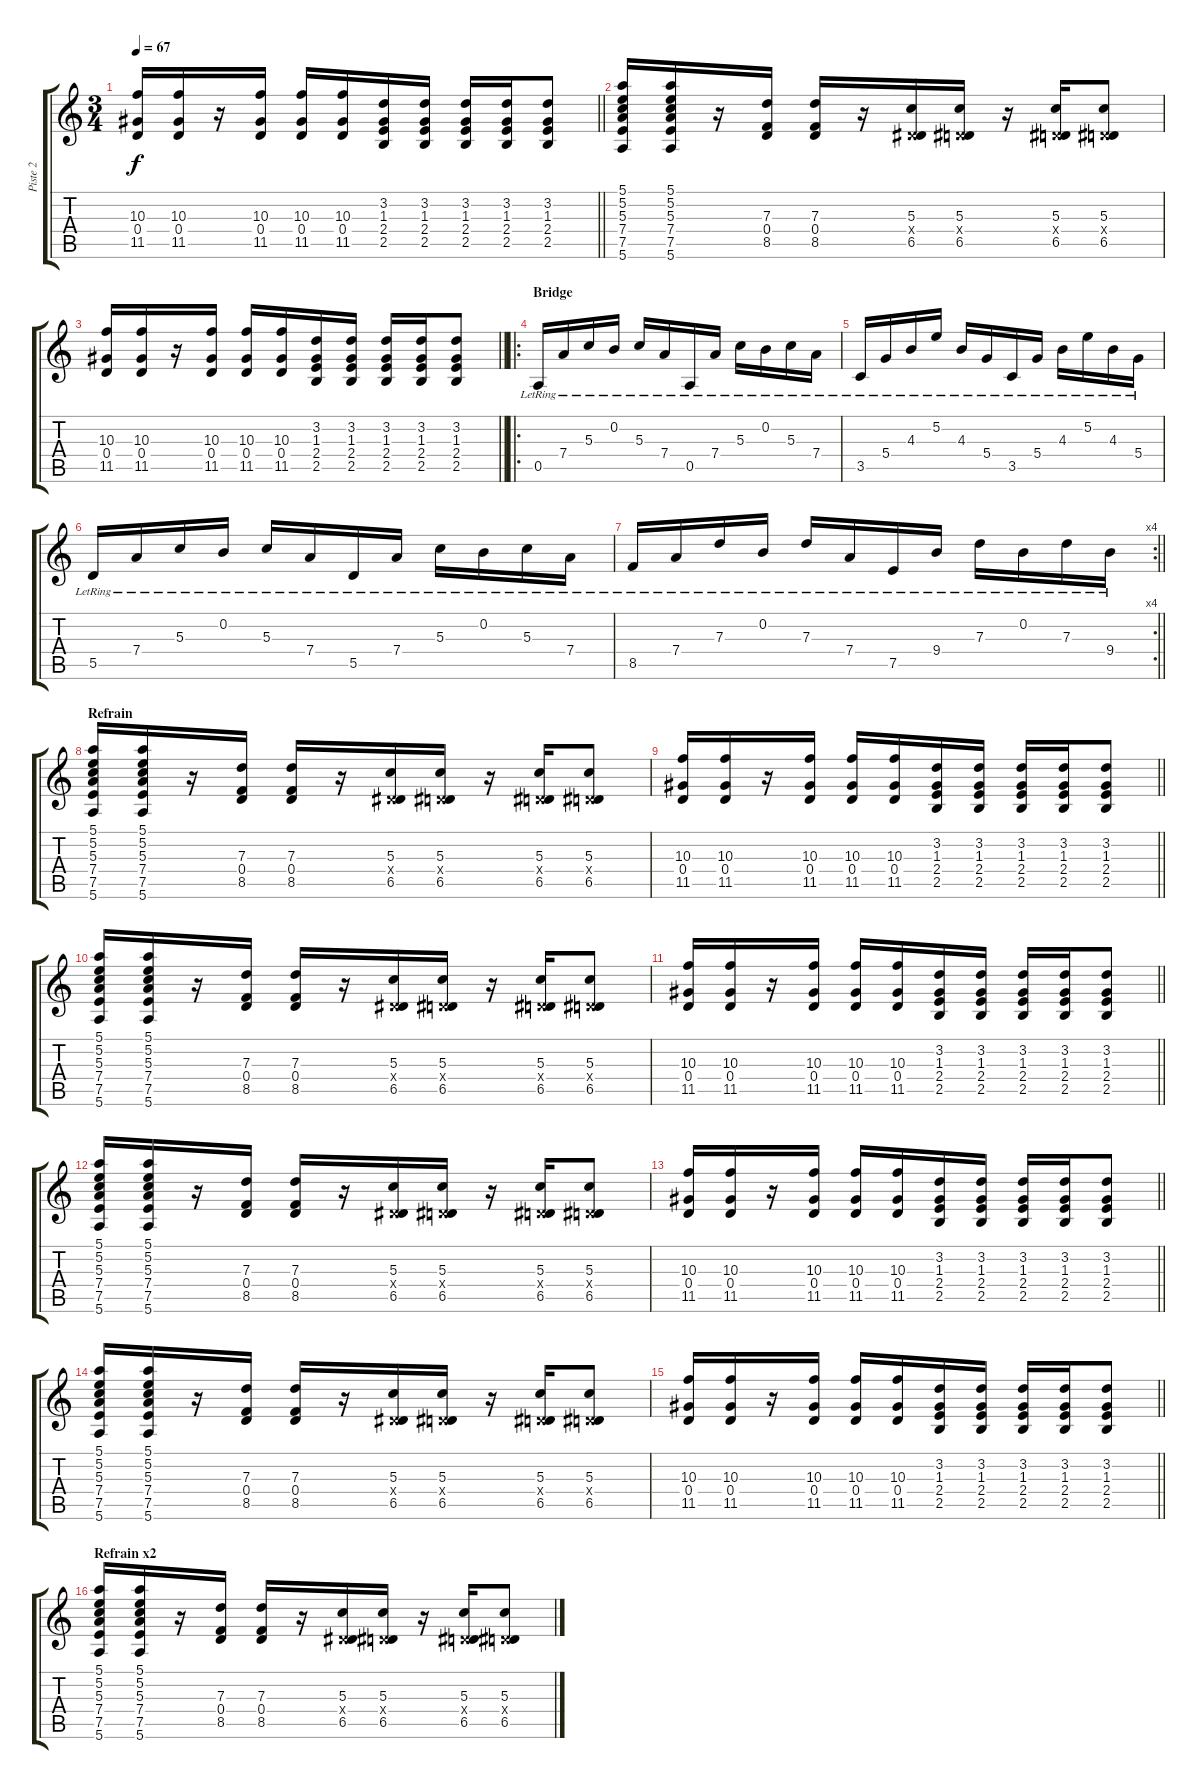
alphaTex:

\track ("Piste 2" "Piste 2") {instrument acousticguitarsteel}
\staff {score tabs}
\tuning (E4 B3 G3 D3 A2 E2) {hide}
\ts (3 4)
\tempo 67
\clef g2
\barLineRight lightlight
\ks c
(10.3 0.4 11.5).16{dy f} (10.3 0.4 11.5).16 r.16 (10.3 0.4 11.5).16 (10.3 0.4 11.5).16 (10.3 0.4 11.5).16 (3.2 1.3 2.4 2.5).16 (3.2 1.3 2.4 2.5).16 (3.2 1.3 2.4 2.5).16 (3.2 1.3 2.4 2.5).16 (3.2 1.3 2.4 2.5).8 |
(5.1 5.2 5.3 7.4 7.5 5.6).16 (5.1 5.2 5.3 7.4 7.5 5.6).16 r.16 (7.3 0.4 8.5).16 (7.3 0.4 8.5).16 r.16 (5.3 0.4{x} 6.5).16 (5.3 0.4{x} 6.5).16 r.16 (5.3 0.4{x} 6.5).16 (5.3 0.4{x} 6.5).8 |
\barLineRight lightlight
(10.3 0.4 11.5).16 (10.3 0.4 11.5).16 r.16 (10.3 0.4 11.5).16 (10.3 0.4 11.5).16 (10.3 0.4 11.5).16 (3.2 1.3 2.4 2.5).16 (3.2 1.3 2.4 2.5).16 (3.2 1.3 2.4 2.5).16 (3.2 1.3 2.4 2.5).16 (3.2 1.3 2.4 2.5).8 |
\ro
\section ("" "Bridge")
0.5{lr}.16{instrument acousticguitarsteel} 7.4{lr}.16 5.3{lr}.16 0.2{lr}.16 5.3{lr}.16 7.4{lr}.16 0.5{lr}.16 7.4{lr}.16 5.3{lr}.16 0.2{lr}.16 5.3{lr}.16 7.4{lr}.16 |
3.5{lr}.16 5.4{lr}.16 4.3{lr}.16 5.2{lr}.16 4.3{lr}.16 5.4{lr}.16 3.5{lr}.16 5.4{lr}.16 4.3{lr}.16 5.2{lr}.16 4.3{lr}.16 5.4{lr}.16 |
5.5{lr}.16 7.4{lr}.16 5.3{lr}.16 0.2{lr}.16 5.3{lr}.16 7.4{lr}.16 5.5{lr}.16 7.4{lr}.16 5.3{lr}.16 0.2{lr}.16 5.3{lr}.16 7.4{lr}.16 |
\rc 4
\barLineRight lightlight
8.5{lr}.16 7.4{lr}.16 7.3{lr}.16 0.2{lr}.16 7.3{lr}.16 7.4{lr}.16 7.5{lr}.16 9.4{lr}.16 7.3{lr}.16 0.2{lr}.16 7.3{lr}.16 9.4{lr}.16 |
\section ("" "Refrain")
(5.1 5.2 5.3 7.4 7.5 5.6).16{instrument distortionguitar} (5.1 5.2 5.3 7.4 7.5 5.6).16 r.16 (7.3 0.4 8.5).16 (7.3 0.4 8.5).16 r.16 (5.3 0.4{x} 6.5).16 (5.3 0.4{x} 6.5).16 r.16 (5.3 0.4{x} 6.5).16 (5.3 0.4{x} 6.5).8 |
\barLineRight lightlight
(10.3 0.4 11.5).16 (10.3 0.4 11.5).16 r.16 (10.3 0.4 11.5).16 (10.3 0.4 11.5).16 (10.3 0.4 11.5).16 (3.2 1.3 2.4 2.5).16 (3.2 1.3 2.4 2.5).16 (3.2 1.3 2.4 2.5).16 (3.2 1.3 2.4 2.5).16 (3.2 1.3 2.4 2.5).8 |
(5.1 5.2 5.3 7.4 7.5 5.6).16 (5.1 5.2 5.3 7.4 7.5 5.6).16 r.16 (7.3 0.4 8.5).16 (7.3 0.4 8.5).16 r.16 (5.3 0.4{x} 6.5).16 (5.3 0.4{x} 6.5).16 r.16 (5.3 0.4{x} 6.5).16 (5.3 0.4{x} 6.5).8 |
\barLineRight lightlight
(10.3 0.4 11.5).16 (10.3 0.4 11.5).16 r.16 (10.3 0.4 11.5).16 (10.3 0.4 11.5).16 (10.3 0.4 11.5).16 (3.2 1.3 2.4 2.5).16 (3.2 1.3 2.4 2.5).16 (3.2 1.3 2.4 2.5).16 (3.2 1.3 2.4 2.5).16 (3.2 1.3 2.4 2.5).8 |
(5.1 5.2 5.3 7.4 7.5 5.6).16 (5.1 5.2 5.3 7.4 7.5 5.6).16 r.16 (7.3 0.4 8.5).16 (7.3 0.4 8.5).16 r.16 (5.3 0.4{x} 6.5).16 (5.3 0.4{x} 6.5).16 r.16 (5.3 0.4{x} 6.5).16 (5.3 0.4{x} 6.5).8 |
\barLineRight lightlight
(10.3 0.4 11.5).16 (10.3 0.4 11.5).16 r.16 (10.3 0.4 11.5).16 (10.3 0.4 11.5).16 (10.3 0.4 11.5).16 (3.2 1.3 2.4 2.5).16 (3.2 1.3 2.4 2.5).16 (3.2 1.3 2.4 2.5).16 (3.2 1.3 2.4 2.5).16 (3.2 1.3 2.4 2.5).8 |
(5.1 5.2 5.3 7.4 7.5 5.6).16 (5.1 5.2 5.3 7.4 7.5 5.6).16 r.16 (7.3 0.4 8.5).16 (7.3 0.4 8.5).16 r.16 (5.3 0.4{x} 6.5).16 (5.3 0.4{x} 6.5).16 r.16 (5.3 0.4{x} 6.5).16 (5.3 0.4{x} 6.5).8 |
\barLineRight lightlight
(10.3 0.4 11.5).16 (10.3 0.4 11.5).16 r.16 (10.3 0.4 11.5).16 (10.3 0.4 11.5).16 (10.3 0.4 11.5).16 (3.2 1.3 2.4 2.5).16 (3.2 1.3 2.4 2.5).16 (3.2 1.3 2.4 2.5).16 (3.2 1.3 2.4 2.5).16 (3.2 1.3 2.4 2.5).8 |
\section ("" "Refrain x2")
(5.1 5.2 5.3 7.4 7.5 5.6).16 (5.1 5.2 5.3 7.4 7.5 5.6).16 r.16 (7.3 0.4 8.5).16 (7.3 0.4 8.5).16 r.16 (5.3 0.4{x} 6.5).16 (5.3 0.4{x} 6.5).16 r.16 (5.3 0.4{x} 6.5).16 (5.3 0.4{x} 6.5).8
